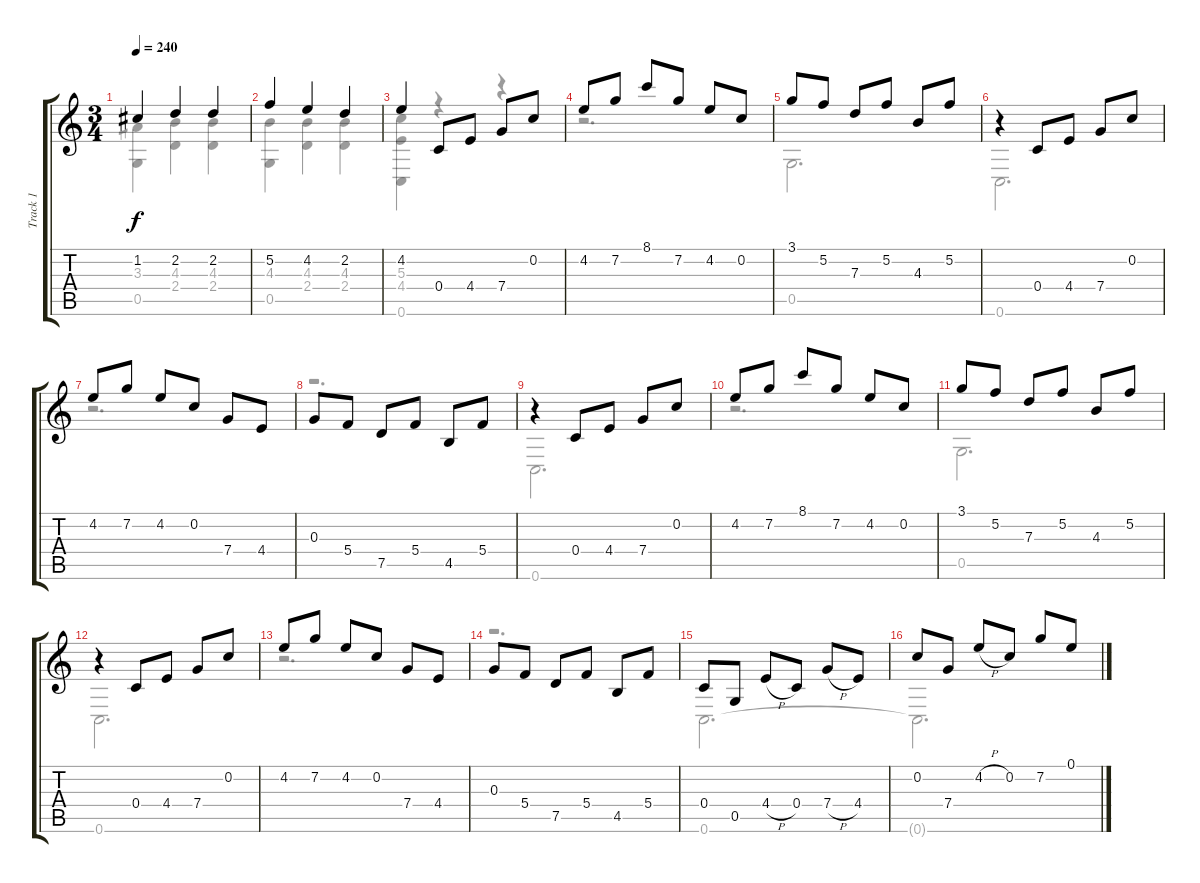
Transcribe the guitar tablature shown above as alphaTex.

\track ("Track 1" "Track 1") {instrument acousticguitarsteel}
\staff {score tabs}
\tuning (E4 C4 G3 C3 G2 C2) {hide}
\voice
\ts (3 4)
\tempo 240
\clef g2
\ks c
1.2.4{dy f} 2.2.4 2.2.4 |
5.2.4 4.2.4 2.2.4 |
4.2.4 0.4.8 4.4.8 7.4.8 0.2.8 |
4.2.8 7.2.8 8.1.8 7.2.8 4.2.8 0.2.8 |
3.1.8 5.2.8 7.3.8 5.2.8 4.3.8 5.2.8 |
r.4 0.4.8 4.4.8 7.4.8 0.2.8 |
4.2.8 7.2.8 4.2.8 0.2.8 7.4.8 4.4.8 |
0.3.8 5.4.8 7.5.8 5.4.8 4.5.8 5.4.8 |
r.4 0.4.8 4.4.8 7.4.8 0.2.8 |
4.2.8 7.2.8 8.1.8 7.2.8 4.2.8 0.2.8 |
3.1.8 5.2.8 7.3.8 5.2.8 4.3.8 5.2.8 |
r.4 0.4.8 4.4.8 7.4.8 0.2.8 |
4.2.8 7.2.8 4.2.8 0.2.8 7.4.8 4.4.8 |
0.3.8 5.4.8 7.5.8 5.4.8 4.5.8 5.4.8 |
0.4.8 0.5.8 4.4{h}.8 0.4.8 7.4{h}.8 4.4.8 |
0.2.8 7.4.8 4.2{h}.8 0.2.8 7.2.8 0.1.8
\voice
\clef g2
\ottava regular
\simile none
\ks c
(3.3 0.5).4{dy f} (4.3 2.4).4 (4.3 2.4).4 |
(4.3 0.5).4 (4.3 2.4).4 (4.3 2.4).4 |
(5.3 4.4 0.6).4 r.4 r.4 |
r.2{d} |
0.5.2{d} |
0.6.2{d} |
r.2{d} |
r.2{d} |
0.6.2{d} |
r.2{d} |
0.5.2{d} |
0.6.2{d} |
r.2{d} |
r.2{d} |
0.6.2{d} |
0.6{t}.2{d}
